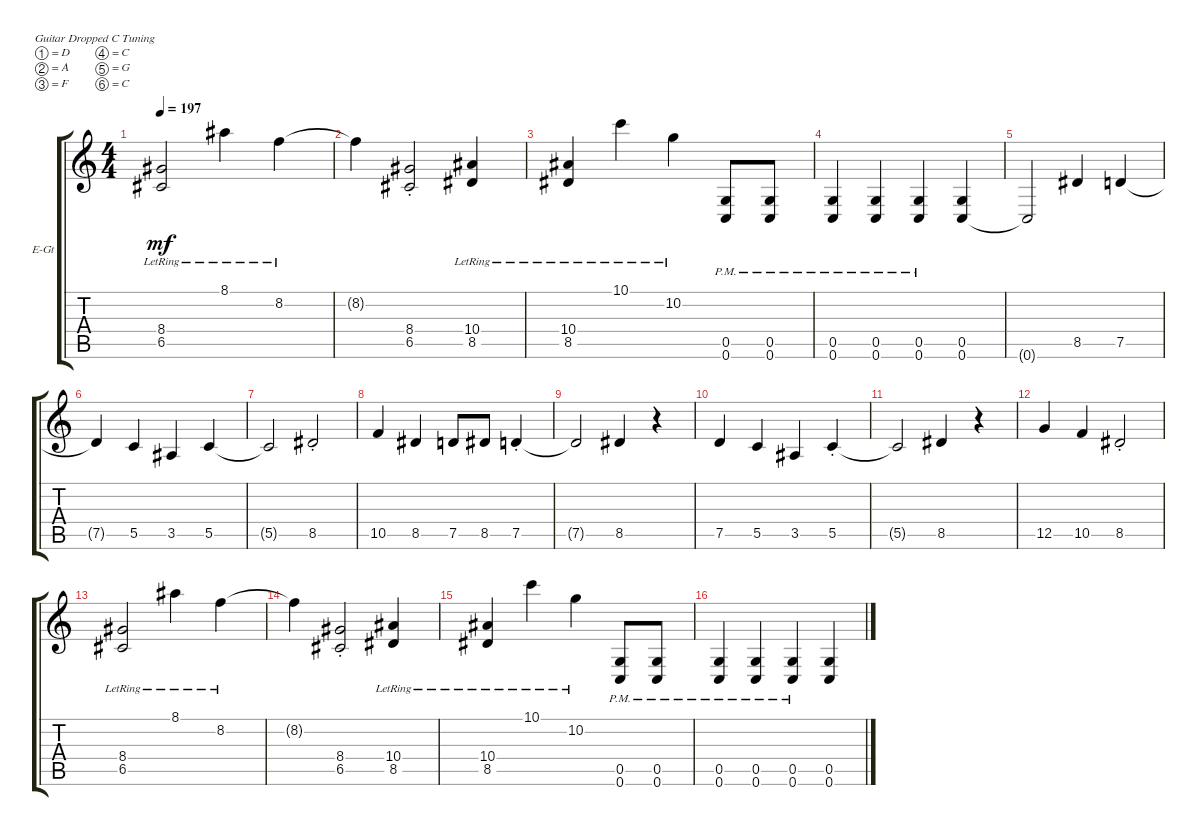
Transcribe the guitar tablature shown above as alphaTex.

\defaultSystemsLayout 4
\bracketExtendMode groupsimilarinstruments
\firstSystemTrackNameOrientation horizontal
\otherSystemsTrackNameOrientation horizontal
\track ("Mutz" "E-Gt") {instrument distortionguitar}
\staff {score tabs}
\tuning (D4 A3 F3 C3 G2 C2)
\ts (4 4)
\tempo 197
\clef g2
\ks c
(6.5{lr} 8.4{lr}).2{dy mf} 8.1{lr}.4 8.2{lr}.4 |
8.2{t}.4 (6.5{st} 8.4{st}).2 (10.4{lr} 8.5{lr}).4 |
(8.5{lr} 10.4{lr}).4 10.1{lr}.4 10.2{lr}.4 (0.6{pm} 0.5{pm}).8 (0.6{pm} 0.5{pm}).8 |
(0.6{pm} 0.5{pm}).4 (0.6{pm} 0.5{pm}).4 (0.6{pm} 0.5{pm}).4 (0.6 0.5).4 |
0.6{t}.2 8.5.4 7.5.4 |
7.5{t}.4 5.5.4 3.5.4 5.5.4 |
5.5{t}.2 8.5{st}.2 |
10.5.4 8.5.4 7.5.8 8.5.8 7.5{st}.4 |
7.5{t}.2 8.5.4 r.4 |
7.5.4 5.5.4 3.5.4 5.5{st}.4 |
5.5{t}.2 8.5.4 r.4 |
12.5.4 10.5.4 8.5{st}.2 |
(6.5{lr} 8.4{lr}).2 8.1{lr}.4 8.2{lr}.4 |
8.2{t}.4 (6.5{st} 8.4{st}).2 (10.4{lr} 8.5{lr}).4 |
(8.5{lr} 10.4{lr}).4 10.1{lr}.4 10.2{lr}.4 (0.6{pm} 0.5{pm}).8 (0.6{pm} 0.5{pm}).8 |
(0.6{pm} 0.5{pm}).4 (0.6{pm} 0.5{pm}).4 (0.6{pm} 0.5{pm}).4 (0.6 0.5).4
